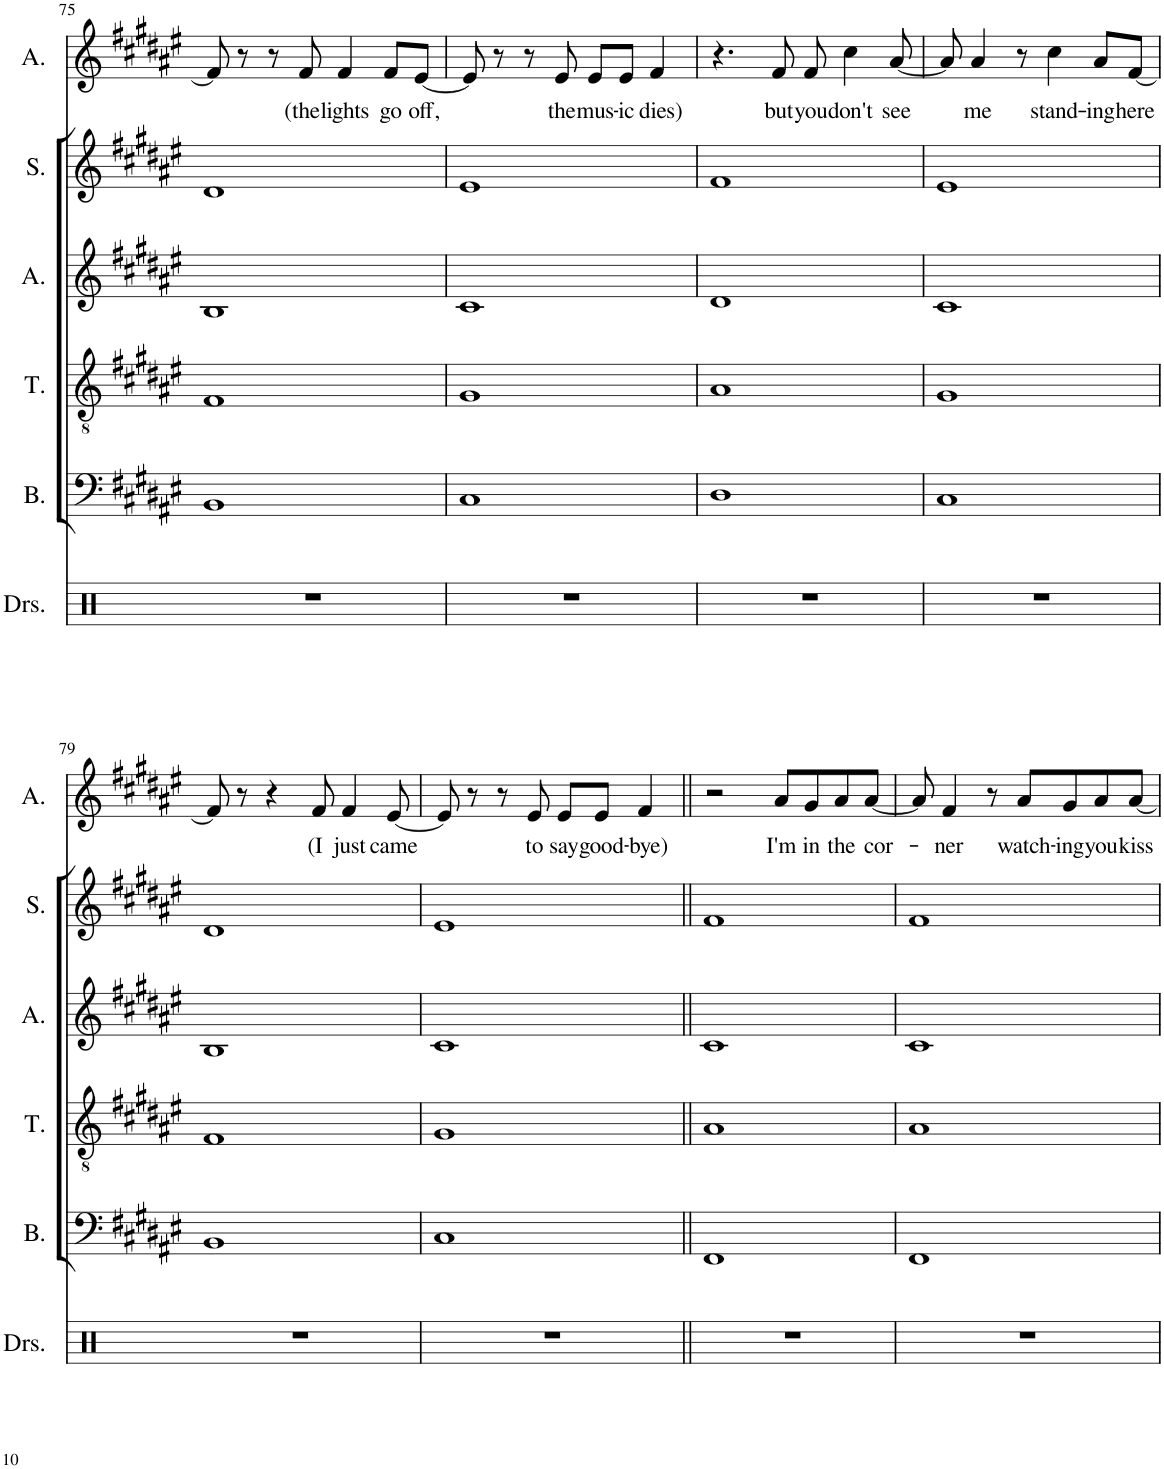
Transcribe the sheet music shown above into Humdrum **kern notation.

**kern	**kern	**kern	**kern	**kern	**kern	**text
*part6	*part5	*part4	*part3	*part2	*part1	*part1
*staff6	*staff5	*staff4	*staff3	*staff2	*staff1	*staff1
*I"Drumset	*I"Bass	*I"Tenor	*I"Alto	*I"Soprano	*I"Alto	*
*I'Drs.	*I'B.	*I'T.	*I'A.	*I'S.	*I'A.	*
!!LO:PB:g=z
*clefX	*clefF4	*clefGv2	*clefG2	*clefG2	*clefG2	*
*k[]	*k[f#c#g#d#a#e#]	*k[f#c#g#d#a#e#]	*k[f#c#g#d#a#e#]	*k[f#c#g#d#a#e#]	*k[f#c#g#d#a#e#]	*
*M4/4	*M4/4	*M4/4	*M4/4	*M4/4	*M4/4	*
=75	=75	=75	=75	=75	=75	=75
1r	1BB	1F#	1B	1d#	8f#/]	.
.	.	.	.	.	8r	.
.	.	.	.	.	8r	.
!	!	!	!	!	!	!LO:LY:b
.	.	.	.	.	8f#/	(the
!	!	!	!	!	!	!LO:LY:b
.	.	.	.	.	4f#/	lights
!	!	!	!	!	!	!LO:LY:b
.	.	.	.	.	8f#/L	go
!	!	!	!	!	!	!LO:LY:b
.	.	.	.	.	[8e#/J	off,
=76	=76	=76	=76	=76	=76	=76
1r	1C#	1G#	1c#	1e#	8e#/]	.
.	.	.	.	.	8r	.
.	.	.	.	.	8r	.
!	!	!	!	!	!	!LO:LY:b
.	.	.	.	.	8e#/	the
!	!	!	!	!	!	!LO:LY:b
.	.	.	.	.	8e#/L	mus-
!	!	!	!	!	!	!LO:LY:b
.	.	.	.	.	8e#/J	-ic
!	!	!	!	!	!	!LO:LY:b
.	.	.	.	.	4f#/	dies)
=77	=77	=77	=77	=77	=77	=77
1r	1D#	1A#	1d#	1f#	4.r	.
!	!	!	!	!	!	!LO:LY:b
.	.	.	.	.	8f#/	but
!	!	!	!	!	!	!LO:LY:b
.	.	.	.	.	8f#/	you
!	!	!	!	!	!	!LO:LY:b
.	.	.	.	.	4cc#\	don't
!	!	!	!	!	!	!LO:LY:b
.	.	.	.	.	[8a#/	see
=78	=78	=78	=78	=78	=78	=78
1r	1C#	1G#	1c#	1e#	8a#/]	.
!	!	!	!	!	!	!LO:LY:b
.	.	.	.	.	4a#/	me
.	.	.	.	.	8r	.
!	!	!	!	!	!	!LO:LY:b
.	.	.	.	.	4cc#\	stand-
!	!	!	!	!	!	!LO:LY:b
.	.	.	.	.	8a#/L	-ing
!	!	!	!	!	!	!LO:LY:b
.	.	.	.	.	[8f#/J	here
!!LO:LB:g=z
=79	=79	=79	=79	=79	=79	=79
1r	1BB	1F#	1B	1d#	8f#/]	.
.	.	.	.	.	8r	.
.	.	.	.	.	4r	.
!	!	!	!	!	!	!LO:LY:b
.	.	.	.	.	8f#/	(I
!	!	!	!	!	!	!LO:LY:b
.	.	.	.	.	4f#/	just
!	!	!	!	!	!	!LO:LY:b
.	.	.	.	.	[8e#/	came
=80	=80	=80	=80	=80	=80	=80
1r	1C#	1G#	1c#	1e#	8e#/]	.
.	.	.	.	.	8r	.
.	.	.	.	.	8r	.
!	!	!	!	!	!	!LO:LY:b
.	.	.	.	.	8e#/	to
!	!	!	!	!	!	!LO:LY:b
.	.	.	.	.	8e#/L	say
!	!	!	!	!	!	!LO:LY:b
.	.	.	.	.	8e#/J	good-
!	!	!	!	!	!	!LO:LY:b
.	.	.	.	.	4f#/	-bye)
=81||	=81||	=81||	=81||	=81||	=81||	=81||
1r	1FF#	1A#	1c#	1f#	2r	.
!	!	!	!	!	!	!LO:LY:b
.	.	.	.	.	8a#/L	I'm
!	!	!	!	!	!	!LO:LY:b
.	.	.	.	.	8g#/	in
!	!	!	!	!	!	!LO:LY:b
.	.	.	.	.	8a#/	the
!	!	!	!	!	!	!LO:LY:b
.	.	.	.	.	[8a#/J	cor-
=82	=82	=82	=82	=82	=82	=82
1r	1FF#	1A#	1c#	1f#	8a#/]	.
!	!	!	!	!	!	!LO:LY:b
.	.	.	.	.	4f#/	-ner
.	.	.	.	.	8r	.
!	!	!	!	!	!	!LO:LY:b
.	.	.	.	.	8a#/L	watch-
!	!	!	!	!	!	!LO:LY:b
.	.	.	.	.	8g#/	-ing
!	!	!	!	!	!	!LO:LY:b
.	.	.	.	.	8a#/	you
!	!	!	!	!	!	!LO:LY:b
.	.	.	.	.	[8a#/J	kiss
=	=	=	=	=	=	=
*-	*-	*-	*-	*-	*-	*-
